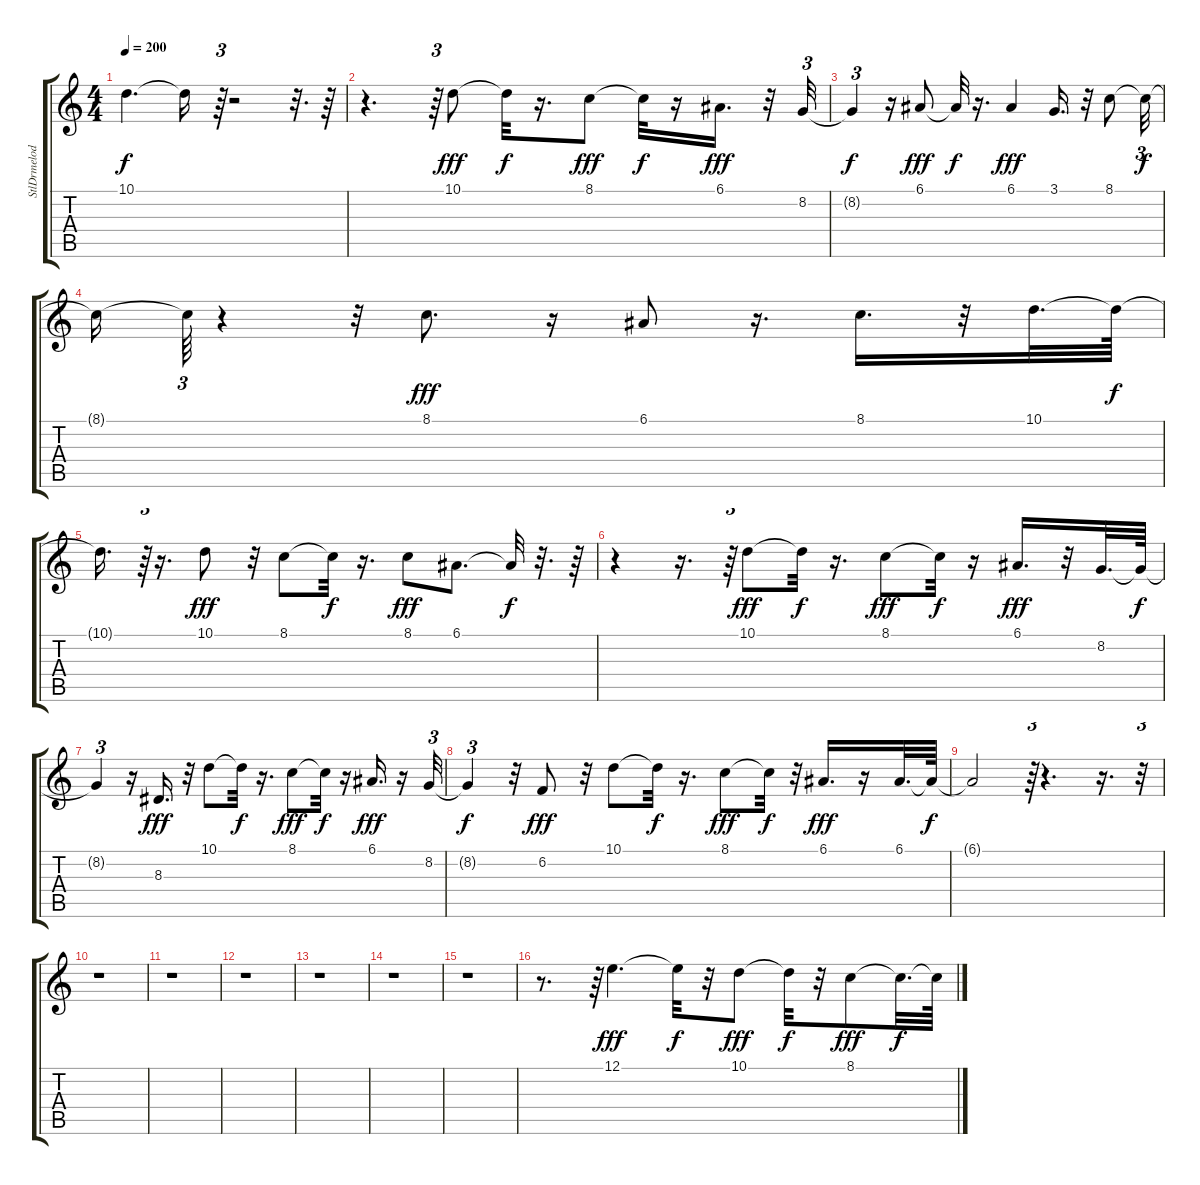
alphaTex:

\track ("StlDrmelodyNoroll   " "StlDrmelod") {instrument steeldrums}
\staff {score tabs}
\tuning (E4 B3 G3 D3 A2 E2) {hide}
\ts (4 4)
\tempo 200
\clef g2
\ks c
10.1{t}.4{d dy f} 10.1{t}.16 r.64{tu (3 2)} r.2 r.32{d} r.64 |
r.4{d} r.64{tu (3 2)} 10.1.8{dy fff} 10.1{t}.32{dy f} r.16{d} 8.1.8{dy fff} 8.1{t}.32{dy f} r.16 6.1.16{d dy fff} r.32 8.2.32{tu (3 2)} |
8.2{t}.4{tu (3 2) dy f} r.16 6.1.8{dy fff} 6.1{t}.32{dy f} r.16{d} 6.1.4{dy fff} 3.1.16{d} r.32 8.1.8 8.1{t}.32{tu (3 2) dy f} |
8.1{t}.16 8.1{t}.64{tu (3 2)} r.4 r.32 8.1.8{d dy fff} r.16 6.1.8 r.16{d} 8.1.16{d} r.32 10.1.32{d} 10.1{t}.64{dy f} |
10.1{t}.16{d} r.64{tu (3 2)} r.16{d} 10.1.8{dy fff} r.32 8.1.8 8.1{t}.32{dy f} r.16{d} 8.1.8{dy fff} 6.1.8{d} 6.1{t}.32{dy f} r.32{d} r.64 |
r.4 r.16{d} r.64{tu (3 2)} 10.1.8{dy fff} 10.1{t}.32{dy f} r.16{d} 8.1.8{dy fff} 8.1{t}.32{dy f} r.16 6.1.16{d dy fff} r.32 8.2.32{d} 8.2{t}.64{dy f} |
8.2{t}.4{tu (3 2)} r.16 8.3.16{d dy fff} r.32 10.1.8 10.1{t}.32{dy f} r.16{d} 8.1.8{dy fff} 8.1{t}.32{dy f} r.16 6.1.16{d dy fff} r.16 8.2.32{tu (3 2)} |
8.2{t}.4{tu (3 2) dy f} r.32 6.2.8{dy fff} r.32 10.1.8 10.1{t}.32{dy f} r.16{d} 8.1.8{dy fff} 8.1{t}.32{dy f} r.32 6.1.16{d dy fff} r.16 6.1.32{d} 6.1{t}.64{dy f} |
6.1{t}.2 r.64{tu (3 2)} r.4{d} r.16{d} r.32{tu (3 2)} |
r.1 |
r.1 |
r.1 |
r.1 |
r.1 |
r.1 |
r.8{d} r.64{tu (3 2)} 12.1.4{d dy fff} 12.1{t}.32{dy f} r.32 10.1.8{dy fff} 10.1{t}.32{dy f} r.32 8.1.8{dy fff} 8.1{t}.32{d dy f} 8.1{t}.64
